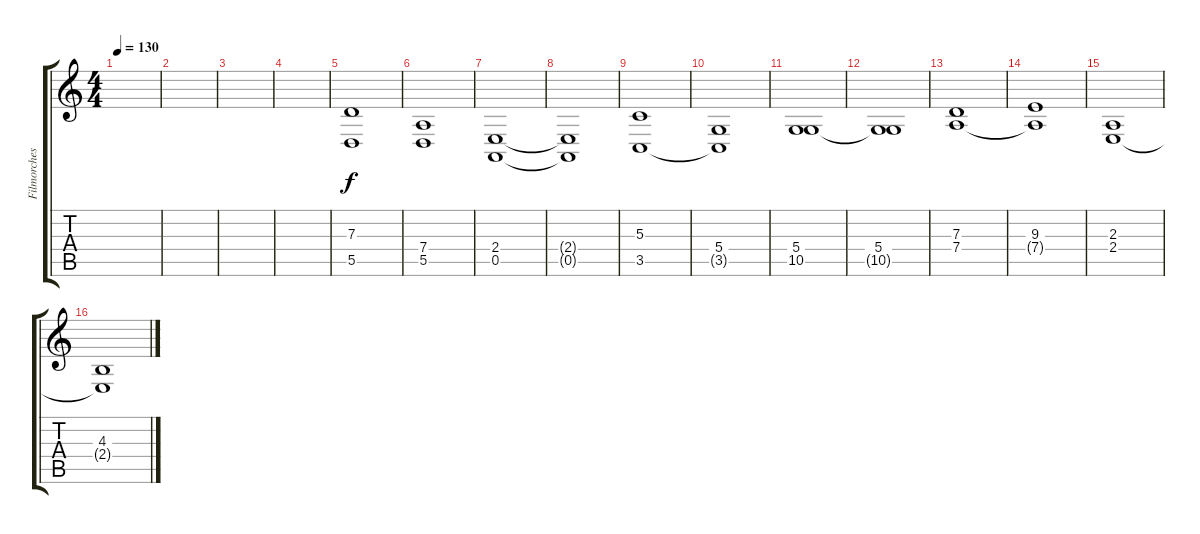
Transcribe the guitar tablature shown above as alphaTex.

\track ("Filmorchestra Babelsberg" "Filmorches") {instrument stringensemble1}
\staff {score tabs}
\tuning (E4 B3 G3 D3 A2 E2) {hide}
\ts (4 4)
\tempo 130
\clef g2
\ks c
|
|
|
|
(7.3 5.5).1 |
(7.4 5.5).1 |
(2.4 0.5).1 |
(2.4{t} 0.5{t}).1 |
(5.3 3.5).1 |
(5.4 3.5{t}).1 |
(5.4 10.5).1 |
(5.4 10.5{t}).1 |
(7.3 7.4).1{instrument stringensemble2} |
(9.3 7.4{t}).1 |
(2.3 2.4).1 |
(4.3 2.4{t}).1
